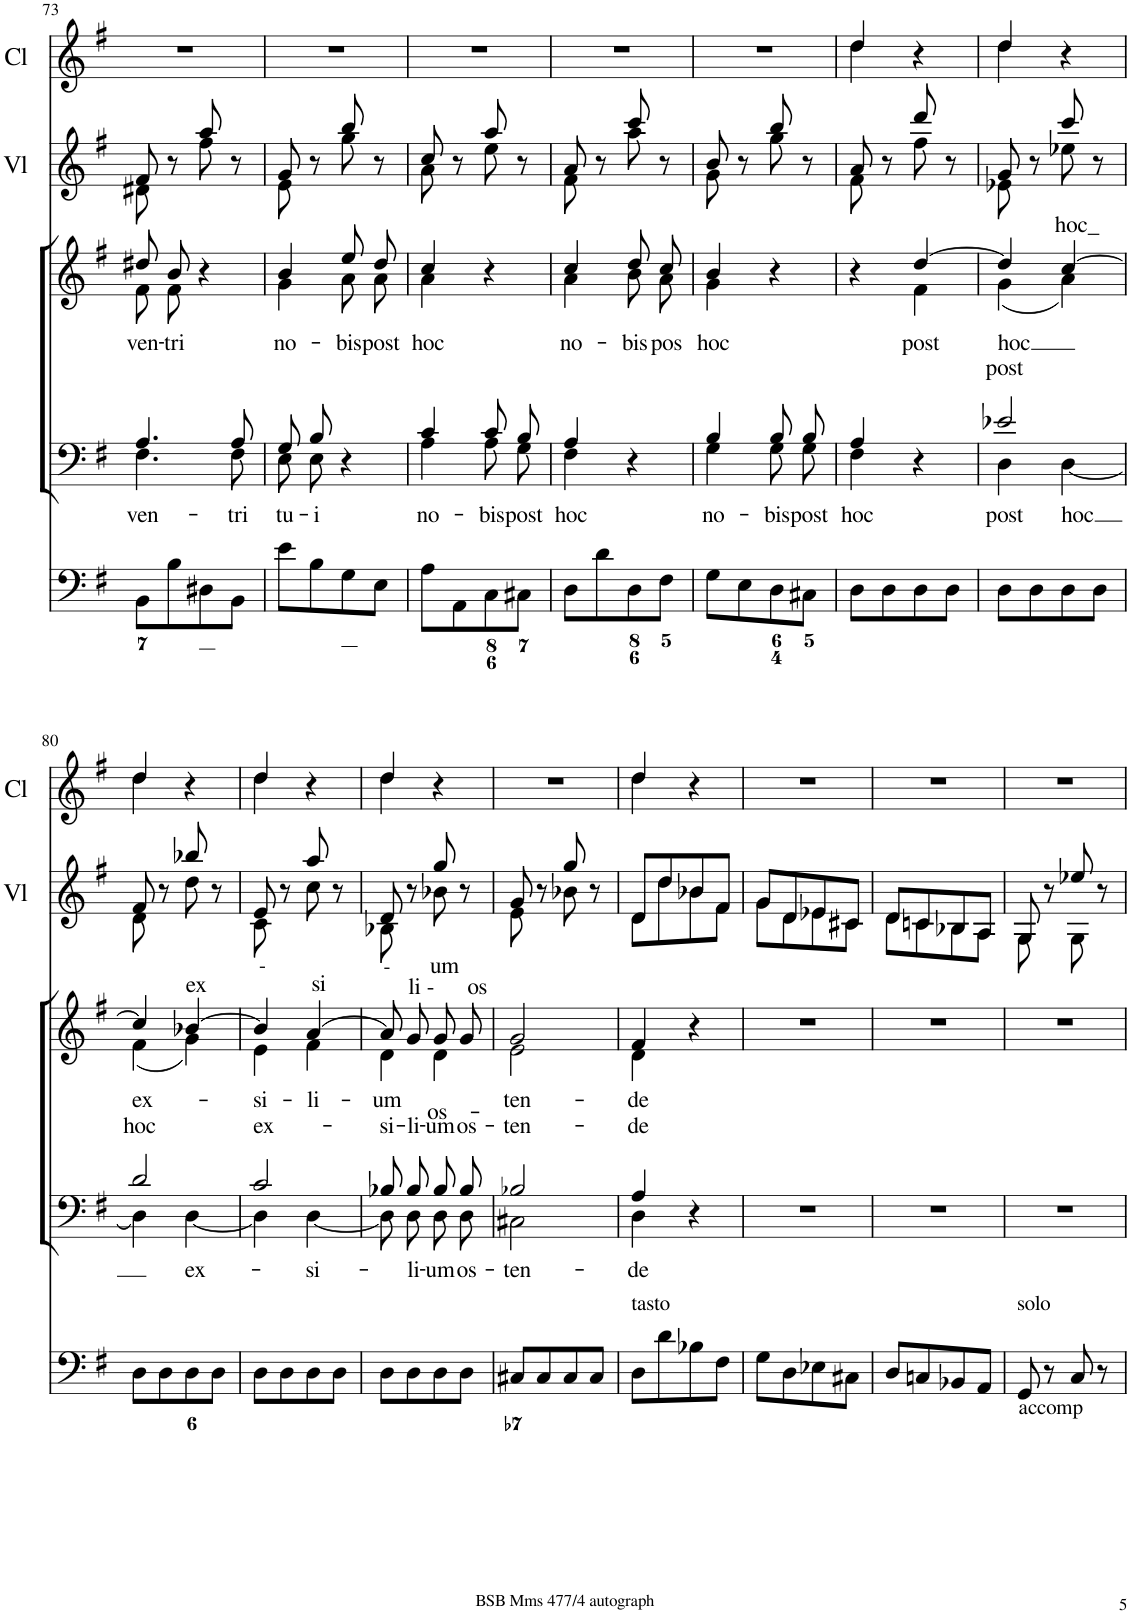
**kern	**kern	**kern	**kern	**text	**kern	**text	**text	**kern	**kern
*part7	*part6	*part5	*part4	*part4	*part3	*part3	*part3	*part2	*part1
*staff7	*staff6	*staff5	*staff4	*staff4	*staff3	*staff3	*staff3	*staff2	*staff1
*I"Violin 2	*I"Violin 1	*I"Organ	*I"Voice	*	*I"Voice	*	*	*I"2 Violini	*I"2 Clarini
*I'V2	*I'V1	*	*	*	*	*	*	*I'Vl	*I'Cl
!!LO:PB:g=z
*clefG2	*clefG2	*clefF4	*clefF4	*	*clefG2	*	*	*clefG2	*clefG2
*k[f#]	*k[f#]	*k[f#]	*k[f#]	*	*k[f#]	*	*	*k[f#]	*k[f#]
*M2/4	*M2/4	*M2/4	*M2/4	*	*M2/4	*	*	*M2/4	*M2/4
=73	=73	=73	=73	=73	=73	=73	=73	=73	=73
*	*	*	*^	*	*	*	*	*	*
!	!	!	!	!	!LO:LY:b	!	!LO:LY:b	!	!	!
*	*	*	*	*	*	*^	*	*	*^	*
8d#X	8f#	8BB\L	4.A/	4.F#\	ven-	8dd#X/L	8f#\L	ven-	.	8f#/	8d#X\	2r
!	!	!	!	!	!	!	!	!LO:LY:b	!	!	!	!
8r	8r	8B\	.	.	.	8b/J	8f#\J	-tri	.	8r	8ryy	.
8ff#	8aa	8D#X\	.	.	.	4r	4ryy	.	.	8aa/	8ff#\	.
!	!	!	!	!	!LO:LY:b	!	!	!	!	!	!	!
8r	8r	8BB\J	8A/	8F#\	-tri	.	.	.	.	8r	8ryy	.
=74	=74	=74	=74	=74	=74	=74	=74	=74	=74	=74	=74	=74
!	!	!	!	!	!LO:LY:b	!	!	!LO:LY:b	!	!	!	!
8e	8g	8e\L	8G/L	8E\L	tu-	4b/	4g\	no-	.	8g/	8e\	2r
!	!	!	!	!	!LO:LY:b	!	!	!	!	!	!	!
8r	8r	8B\	8B/J	8E\J	-i	.	.	.	.	8r	8ryy	.
!	!	!	!	!	!	!	!	!LO:LY:b	!	!	!	!
8gg	8bb	8G\	4r	4ryy	.	8ee/L	8a\L	-bis	.	8bb/	8gg\	.
!	!	!	!	!	!	!	!	!LO:LY:b	!	!	!	!
8r	8r	8E\J	.	.	.	8dd/J	8a\J	post	.	8r	8ryy	.
=75	=75	=75	=75	=75	=75	=75	=75	=75	=75	=75	=75	=75
!	!	!	!	!	!LO:LY:b	!	!	!LO:LY:b	!	!	!	!
8a	8cc	8A\L	4c/	4A\	no-	4cc/	4a\	hoc	.	8cc/	8a\	2r
8r	8r	8AA\	.	.	.	.	.	.	.	8r	8ryy	.
!	!	!	!	!	!LO:LY:b	!	!	!	!	!	!	!
8ee	8aa	8C\	8c/L	8A\L	-bis	4r	4ryy	.	.	8aa/	8ee\	.
!	!	!	!	!	!LO:LY:b	!	!	!	!	!	!	!
8r	8r	8C#X\J	8B/J	8G\J	post	.	.	.	.	8r	8ryy	.
=76	=76	=76	=76	=76	=76	=76	=76	=76	=76	=76	=76	=76
!	!	!	!	!	!LO:LY:b	!	!	!LO:LY:b	!	!	!	!
8f#	8a	8D\L	4A/	4F#\	hoc	4cc/	4a\	no-	.	8a/	8f#\	2r
8r	8r	8d\	.	.	.	.	.	.	.	8r	8ryy	.
!	!	!	!	!	!	!	!	!LO:LY:b	!	!	!	!
8aa	8ccc	8D\	4r	4ryy	.	8dd/L	8b\L	-bis	.	8ccc/	8aa\	.
!	!	!	!	!	!	!	!	!LO:LY:b	!	!	!	!
8r	8r	8F#\J	.	.	.	8cc/J	8a\J	pos	.	8r	8ryy	.
=77	=77	=77	=77	=77	=77	=77	=77	=77	=77	=77	=77	=77
!	!	!	!	!	!LO:LY:b	!	!	!LO:LY:b	!	!	!	!
8g	8b	8G\L	4B/	4G\	no-	4b/	4g\	hoc	.	8b/	8g\	2r
8r	8r	8E\	.	.	.	.	.	.	.	8r	8ryy	.
!	!	!	!	!	!LO:LY:b	!	!	!	!	!	!	!
8gg	8bb	8D\	8B/L	8G\L	-bis	4r	4ryy	.	.	8bb/	8gg\	.
!	!	!	!	!	!LO:LY:b	!	!	!	!	!	!	!
8r	8r	8C#X\J	8B/J	8G\J	post	.	.	.	.	8r	8ryy	.
=78	=78	=78	=78	=78	=78	=78	=78	=78	=78	=78	=78	=78
!	!	!	!	!	!LO:LY:b	!	!	!	!	!	!	!
*	*	*	*	*	*	*	*	*	*	*	*	*^
8f#	8a	8D\L	4A/	4F#\	hoc	4r	4ryy	.	.	8a/	8f#\	4dd/	4dd\
8r	8r	8D\	.	.	.	.	.	.	.	8r	8ryy	.	.
!	!	!	!	!	!	!	!	!LO:LY:b	!	!	!	!	!
8ff#	8ddd	8D\	4r	4ryy	.	[4dd/	4f#\	post	.	8ddd/	8ff#\	4r	4ryy
8r	8r	8D\J	.	.	.	.	.	.	.	8r	8ryy	.	.
=79	=79	=79	=79	=79	=79	=79	=79	=79	=79	=79	=79	=79	=79
!	!	!	!	!	!LO:LY:b	!	!	!LO:LY:b	!LO:LY:b	!	!	!	!
8e-X	8g	8D\L	2e-X/	4D\	post	4dd/]	(4g\	hoc	post	8g/	8e-X\	4dd/	4dd\
8r	8r	8D\	.	.	.	.	.	.	.	8r	8ryy	.	.
!	!	!	!	!	!	!LO:TX:a:t=hoc_	!	!	!	!	!	!	!
!	!	!	!	!	!LO:LY:b	!	!	!	!	!	!	!	!
8ee-X	8ccc	8D\	.	[4D\	hoc	[4cc/	4a\)	.	.	8ccc/	8ee-X\	4r	4ryy
8r	8r	8D\J	.	.	.	.	.	.	.	8r	8ryy	.	.
!!LO:LB:g=z	!!
=80	=80	=80	=80	=80	=80	=80	=80	=80	=80	=80	=80	=80	=80
!	!	!	!	!	!	!	!	!LO:LY:b	!LO:LY:b	!	!	!	!
8d	8f#	8D\L	2d/	4D\]	.	4cc/]	(4f#\	ex-	hoc	8f#/	8d\	4dd/	4dd\
8r	8r	8D\	.	.	.	.	.	.	.	8r	8ryy	.	.
!	!	!	!	!	!	!LO:TX:a:t=ex	!	!	!	!	!	!	!
!	!	!	!	!	!LO:LY:b	!	!	!	!	!	!	!	!
8dd	8bb-X	8D\	.	[4D\	ex-	[4b-X/	4g\)	.	.	8bb-X/	8dd\	4r	4ryy
8r	8r	8D\J	.	.	.	.	.	.	.	8r	8ryy	.	.
=81	=81	=81	=81	=81	=81	=81	=81	=81	=81	=81	=81	=81	=81
!	!	!	!	!	!	!LO:TX:a:t=-	!	!	!	!	!	!	!
!	!	!	!	!	!	!	!	!LO:LY:b	!LO:LY:b	!	!	!	!
8c	8e	8D\L	2c/	4D\]	.	4b-/]	4e\	-si-	ex-	8e/	8c\	4dd/	4dd\
8r	8r	8D\	.	.	.	.	.	.	.	8r	8ryy	.	.
!	!	!	!	!	!	!LO:TX:a:t=si	!	!	!	!	!	!	!
!	!	!	!	!	!LO:LY:b	!	!	!LO:LY:b	!	!	!	!	!
8cc	8aa	8D\	.	[4D\	-si-	[4a/	4f#\	-li-	.	8aa/	8cc\	4r	4ryy
8r	8r	8D\J	.	.	.	.	.	.	.	8r	8ryy	.	.
=82	=82	=82	=82	=82	=82	=82	=82	=82	=82	=82	=82	=82	=82
!	!	!	!	!	!	!LO:TX:a:t=-	!	!	!	!	!	!	!
!	!	!	!	!	!	!	!	!LO:LY:b	!LO:LY:b	!	!	!	!
8B-X	8d	8D\L	8B-X/L	8D\L]	.	8a/L]	4d\	-um	-si-	8d/	8B-X\	4dd/	4dd\
!	!	!	!	!	!	!LO:TX:a:t=li -	!	!	!	!	!	!	!
!	!	!	!	!	!LO:LY:b	!	!	!	!LO:LY:b	!	!	!	!
8r	8r	8D\	8B-/J	8D\J	-li-	8g/J	.	.	li-	8r	8ryy	.	.
!	!	!	!	!	!	!LO:TX:a:t=um	!	!	!	!	!	!	!
!	!	!	!	!	!LO:LY:b	!	!	!	!LO:LY:b	!	!	!	!
!	!	!	!	!	!	!	!	!LO:LY:b	!	!	!	!	!
8b-X	8gg	8D\	8B-/L	8D\L	-um	8g/L	4d\	os-	-um	8gg/	8b-X\	4r	4ryy
!	!	!	!	!	!	!LO:TX:a:t=os	!	!	!	!	!	!	!
!	!	!	!	!	!LO:LY:b	!	!	!	!LO:LY:b	!	!	!	!
8r	8r	8D\J	8B-/J	8D\J	os-	8g/J	.	.	os-	8r	8ryy	.	.
*	*	*	*	*	*	*	*	*	*	*	*	*v	*v
=83	=83	=83	=83	=83	=83	=83	=83	=83	=83	=83	=83	=83
!	!	!	!	!	!LO:LY:b	!	!	!	!LO:LY:b	!	!	!
!	!	!	!	!	!	!	!	!LO:LY:b	!	!	!	!
8e	8g	8C#X/L	2B-X/	2C#X\	-ten-	2g/	2e\	-ten-	-ten-	8g/	8e\	2r
8r	8r	8C#/	.	.	.	.	.	.	.	8r	8ryy	.
8b-X	8gg	8C#/	.	.	.	.	.	.	.	8gg/	8b-X\	.
8r	8r	8C#/J	.	.	.	.	.	.	.	8r	8ryy	.
=84	=84	=84	=84	=84	=84	=84	=84	=84	=84	=84	=84	=84
!	!	!LO:TX:a:t=tasto	!	!	!	!	!	!	!	!	!	!
!	!	!	!	!	!LO:LY:b	!	!	!	!LO:LY:b	!	!	!
!	!	!	!	!	!	!	!	!LO:LY:b	!	!	!	!
*	*	*	*	*	*	*	*	*	*	*	*	*^
8d/L	8d/L	8D\L	4A/	4D\	-de	4f#/	4d\	-de	-de	8d/L	8d\L	4dd/	4dd\
8dd/J	8dd/J	8d\	.	.	.	.	.	.	.	8dd/	8dd\	.	.
8b-X/L	8b-X/L	8B-X\	4r	4ryy	.	4r	4ryy	.	.	8b-X/	8b-\	4r	4ryy
8f#/J	8f#/J	8F#\J	.	.	.	.	.	.	.	8f#/J	8f#\J	.	.
*	*	*	*v	*v	*	*	*	*	*	*	*	*v	*v
*	*	*	*	*	*v	*v	*	*	*	*	*
=85	=85	=85	=85	=85	=85	=85	=85	=85	=85	=85
8g/L	8g/L	8G\L	2r	.	2r	.	.	8g/L	8g\L	2r
8d/J	8d/J	8D\	.	.	.	.	.	8d/	8d\	.
8e-X/L	8e-X/L	8E-X\	.	.	.	.	.	8e-X/	8e-\	.
8c#X/J	8c#X/J	8C#X\J	.	.	.	.	.	8c#X/J	8c#\J	.
=86	=86	=86	=86	=86	=86	=86	=86	=86	=86	=86
8d/L	8d/L	8D/L	2r	.	2r	.	.	8d/L	8d\L	2r
8c/J	8cn/J	8Cn/	.	.	.	.	.	8cn/	8c\	.
8B-X/L	8B-X/L	8BB-X/	.	.	.	.	.	8B-X/	8B-\	.
8A/J	8A/J	8AA/J	.	.	.	.	.	8A/J	8A\J	.
=87	=87	=87	=87	=87	=87	=87	=87	=87	=87	=87
!	!	!LO:TX:a:t=solo	!	!	!	!	!	!	!	!
!	!	!LO:TX:b:t=accomp	!	!	!	!	!	!	!	!
8G	8G	8GG/	2r	.	2r	.	.	8G/	8G\	2r
8r	8r	8r	.	.	.	.	.	8r	8ryy	.
8G	8ee-X	8C/	.	.	.	.	.	8ee-X/	8G\	.
8r	8r	8r	.	.	.	.	.	8r	8ryy	.
*	*	*	*	*	*	*	*	*v	*v	*
=	=	=	=	=	=	=	=	=	=
*-	*-	*-	*-	*-	*-	*-	*-	*-	*-
